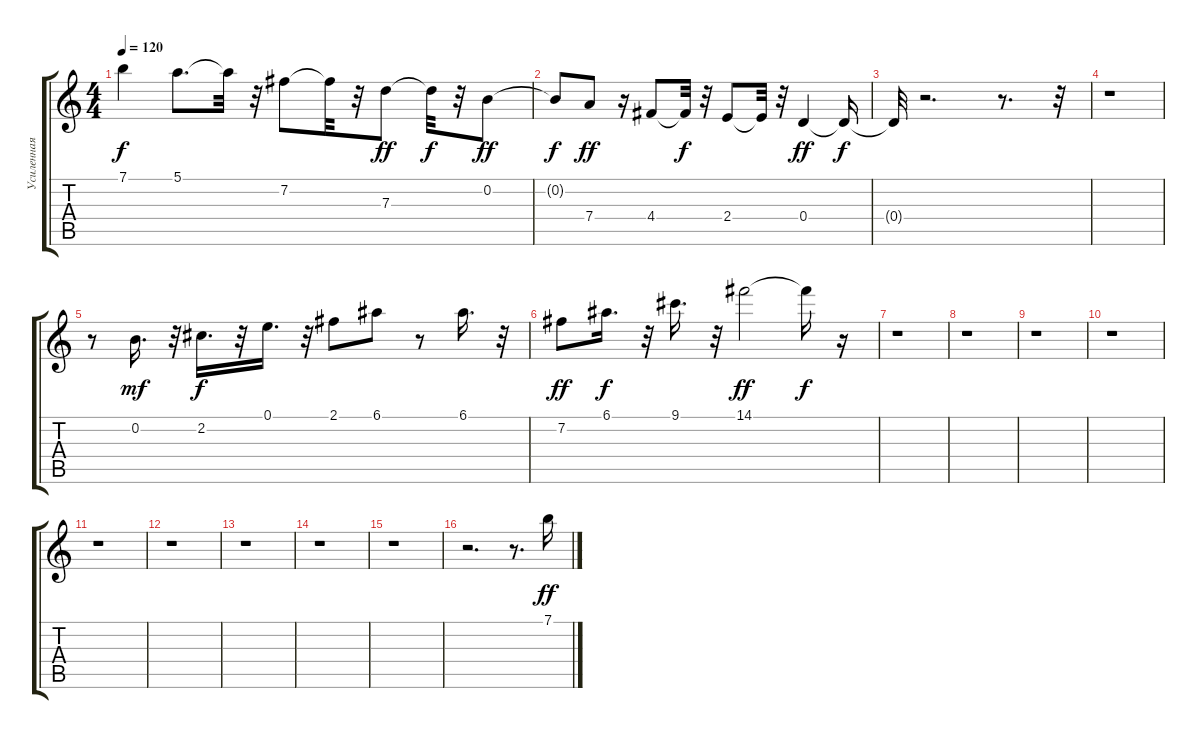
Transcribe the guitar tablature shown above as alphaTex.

\track ("Усиленная Гитара" "Усиленная ") {instrument overdrivenguitar}
\staff {score tabs}
\tuning (E4 B3 G3 D3 A2 E2) {hide}
\ts (4 4)
\tempo 120
\clef g2
\ks c
7.1.4{dy f} 5.1.8{d} 5.1{t}.32 r.32 7.2.8 7.2{t}.32 r.32 7.3.8{dy ff} 7.3{t}.32{dy f} r.32 0.2.8{dy ff} |
0.2{t}.8{dy f} 7.4.8{dy ff} r.16 4.4.8 4.4{t}.32{dy f} r.32 2.4.8 2.4{t}.32 r.32 0.4.4{dy ff} 0.4{t}.16{dy f} |
0.4{t}.32 r.2{d} r.8{d} r.32 |
r.1 |
r.8 0.2.16{d dy mf} r.32 2.2.16{d dy f} r.32 0.1.16{d} r.32 2.1.8 6.1.8 r.8 6.1.16{d} r.32 |
7.2.8{dy ff} 6.1.16{d dy f} r.32 9.1.16{d} r.32 14.1.2{dy ff} 14.1{t}.16{dy f} r.16 |
r.1 |
r.1 |
r.1 |
r.1 |
r.1 |
r.1 |
r.1 |
r.1 |
r.1 |
r.2{d} r.8{d} 7.1.16{dy ff}
